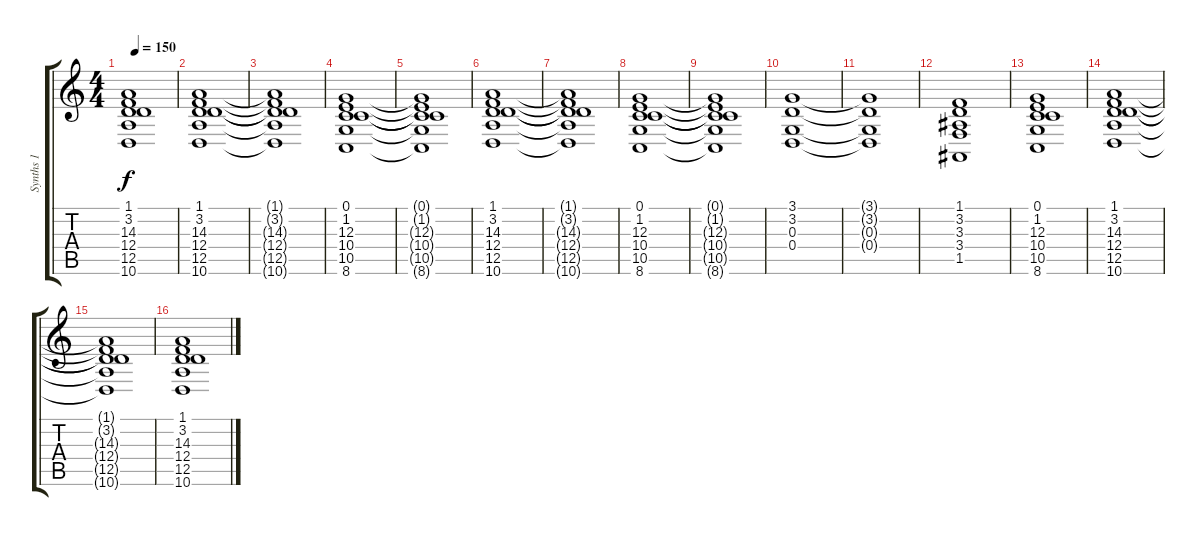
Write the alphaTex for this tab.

\track ("Synths 1" "Synths 1") {instrument choiraahs}
\staff {score tabs}
\tuning (E4 B3 G3 D3 A2 E2) {hide}
\ts (4 4)
\tempo 150
\clef g2
\ks c
(1.1{t} 3.2{t} 14.3{t} 12.4{t} 12.5{t} 10.6{t}).1{dy f} |
(1.1 3.2 14.3 12.4 12.5 10.6).1 |
(1.1{t} 3.2{t} 14.3{t} 12.4{t} 12.5{t} 10.6{t}).1 |
(0.1 1.2 12.3 10.4 10.5 8.6).1 |
(0.1{t} 1.2{t} 12.3{t} 10.4{t} 10.5{t} 8.6{t}).1 |
(1.1 3.2 14.3 12.4 12.5 10.6).1 |
(1.1{t} 3.2{t} 14.3{t} 12.4{t} 12.5{t} 10.6{t}).1 |
(0.1 1.2 12.3 10.4 10.5 8.6).1 |
(0.1{t} 1.2{t} 12.3{t} 10.4{t} 10.5{t} 8.6{t}).1 |
(3.1 3.2 0.3 0.4).1 |
(3.1{t} 3.2{t} 0.3{t} 0.4{t}).1 |
(1.1 3.2 3.3 3.4 1.5).1 |
(0.1 1.2 12.3 10.4 10.5 8.6).1 |
(1.1 3.2 14.3 12.4 12.5 10.6).1 |
(1.1{t} 3.2{t} 14.3{t} 12.4{t} 12.5{t} 10.6{t}).1 |
(1.1 3.2 14.3 12.4 12.5 10.6).1
